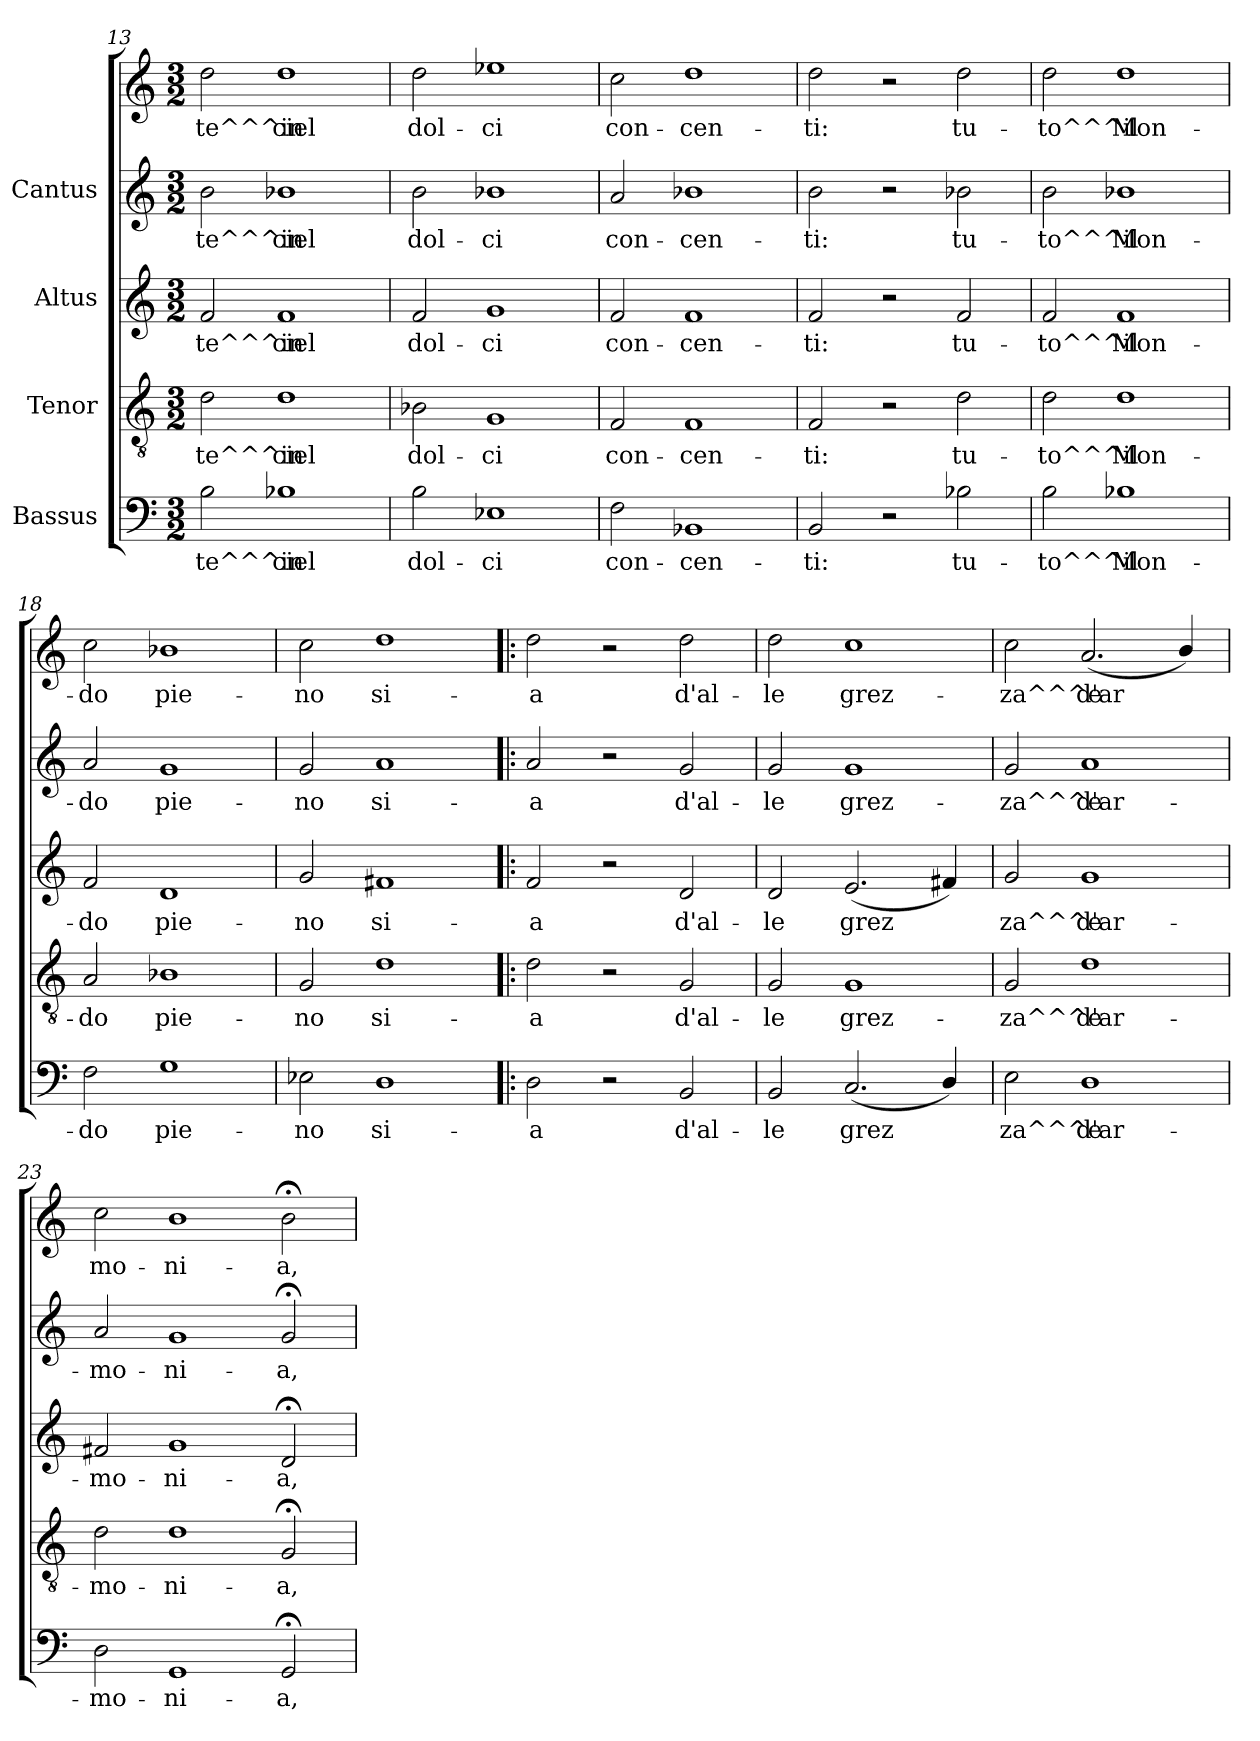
**kern	**text	**kern	**text	**kern	**text	**kern	**text	**kern	**text
*part4	*part4	*part3	*part3	*part2	*part2	*part1	*part1	*part1	*part1
*staff5	*staff5	*staff4	*staff4	*staff3	*staff3	*staff2	*staff2	*staff1	*staff1
*I"Bassus	*	*I"Tenor	*	*I"Altus	*	*I"Cantus	*	*	*
*clefF4	*	*clefGv2	*	*clefG2	*	*clefG2	*	*clefG2	*
*M3/2	*	*M3/2	*	*M3/2	*	*M3/2	*	*M3/2	*
=13	=13	=13	=13	=13	=13	=13	=13	=13	=13
!	!LO:LY:b:cj	!	!LO:LY:b:cj	!	!LO:LY:b:cj	!	!LO:LY:b:cj	!	!LO:LY:b:cj
2B\	-te^^^in	2d\	-te^^^in	2f/	-te^^^in	2b\	te^^^in	2dd\	-te^^^in
!	!LO:LY:b:cj	!	!LO:LY:b:cj	!	!LO:LY:b:cj	!	!LO:LY:b:cj	!	!LO:LY:b:cj
1B-X	ciel	1d	ciel	1f	ciel	1b-X	ciel	1dd	ciel
=14	=14	=14	=14	=14	=14	=14	=14	=14	=14
!	!LO:LY:b:cj	!	!LO:LY:b:cj	!	!LO:LY:b:cj	!	!LO:LY:b:cj	!	!LO:LY:b:cj
2B\	dol-	2B-X\	dol-	2f/	dol-	2b\	dol-	2dd\	dol-
!	!LO:LY:b:cj	!	!LO:LY:b:cj	!	!LO:LY:b:cj	!	!LO:LY:b:cj	!	!LO:LY:b:cj
1E-X	-ci	1G	-ci	1g	-ci	1b-X	-ci	1ee-X	-ci
!!LO:PB:g=z
=15	=15	=15	=15	=15	=15	=15	=15	=15	=15
!	!LO:LY:b:cj	!	!LO:LY:b:cj	!	!LO:LY:b:cj	!	!LO:LY:b:cj	!	!LO:LY:b:cj
2F\	con-	2F/	con-	2f/	con-	2a/	-con-	2cc\	con-
!	!LO:LY:b:cj	!	!LO:LY:b:cj	!	!LO:LY:b:cj	!	!LO:LY:b:cj	!	!LO:LY:b:cj
1BB-X	-cen-	1F	-cen-	1f	-cen-	1b-X	-cen-	1dd	-cen-
=16	=16	=16	=16	=16	=16	=16	=16	=16	=16
!	!LO:LY:b:cj	!	!LO:LY:b:cj	!	!LO:LY:b:cj	!	!LO:LY:b:cj	!	!LO:LY:b:cj
2BB/	-ti:	2F/	-ti:	2f/	-ti:	2b\	-ti:	2dd\	-ti:
2r	.	2r	.	2r	.	2r	.	2r	.
!	!LO:LY:b:cj	!	!LO:LY:b:cj	!	!LO:LY:b:cj	!	!LO:LY:b:cj	!	!LO:LY:b:cj
2B-X\	tu-	2d\	tu-	2f/	tu-	2b-X\	tu-	2dd\	tu-
=17	=17	=17	=17	=17	=17	=17	=17	=17	=17
!	!LO:LY:b:cj	!	!LO:LY:b:cj	!	!LO:LY:b:cj	!	!LO:LY:b:cj	!	!LO:LY:b:cj
2B\	-to^^^il	2d\	-to^^^il	2f/	-to^^^il	2b\	-to^^^il	2dd\	-to^^^il
!	!LO:LY:b:cj	!	!LO:LY:b:cj	!	!LO:LY:b:cj	!	!LO:LY:b:cj	!	!LO:LY:b:cj
1B-X	Mon-	1d	Mon-	1f	Mon-	1b-X	Mon-	1dd	Mon-
=18	=18	=18	=18	=18	=18	=18	=18	=18	=18
!	!LO:LY:b:cj	!	!LO:LY:b:cj	!	!LO:LY:b:cj	!	!LO:LY:b:cj	!	!LO:LY:b:cj
2F\	-do	2A/	-do	2f/	-do	2a/	-do	2cc\	-do
!	!LO:LY:b:cj	!	!LO:LY:b:cj	!	!LO:LY:b:cj	!	!LO:LY:b:cj	!	!LO:LY:b:cj
1G	pie-	1B-X	pie-	1d	pie-	1g	pie-	1b-X	pie-
=19	=19	=19	=19	=19	=19	=19	=19	=19	=19
!	!LO:LY:b:cj	!	!LO:LY:b:cj	!	!LO:LY:b:cj	!	!LO:LY:b:cj	!	!LO:LY:b:cj
2E-X\	-no	2G/	-no	2g/	-no	2g/	-no	2cc\	-no
!	!LO:LY:b:cj	!	!LO:LY:b:cj	!	!LO:LY:b:cj	!	!LO:LY:b:cj	!	!LO:LY:b:cj
1D	si-	1d	si-	1f#X	si-	1a	si-	1dd	si-
=20!|:	=20!|:	=20!|:	=20!|:	=20!|:	=20!|:	=20!|:	=20!|:	=20!|:	=20!|:
!	!LO:LY:b:cj	!	!LO:LY:b:cj	!	!LO:LY:b:cj	!	!LO:LY:b:cj	!	!LO:LY:b:cj
2D\	-a	2d\	-a	2f/	-a	2a/	-a	2dd\	-a
2r	.	2r	.	2r	.	2r	.	2r	.
!	!LO:LY:b:cj	!	!LO:LY:b:cj	!	!LO:LY:b:cj	!	!LO:LY:b:cj	!	!LO:LY:b:cj
2BB/	d'al-	2G/	d'al-	2d/	d'al-	2g/	d'al-	2dd\	d'al-
!!LO:LB:g=z
=21	=21	=21	=21	=21	=21	=21	=21	=21	=21
!	!LO:LY:b:cj	!	!LO:LY:b:cj	!	!LO:LY:b:cj	!	!LO:LY:b:cj	!	!LO:LY:b:cj
2BB/	-le	2G/	-le	2d/	-le	2g/	-le	2dd\	-le
!	!LO:LY:b:cj	!	!LO:LY:b:cj	!	!LO:LY:b:cj	!	!LO:LY:b:cj	!	!LO:LY:b:cj
(<2.C/	grez-	1G	grez-	(<2.e/	grez-	1g	grez-	1cc	grez-
!	!LO:LY:b:cj	!	!	!	!LO:LY:b:cj	!	!	!	!
4D/)	--	.	.	4f#X/)	--	.	.	.	.
=22	=22	=22	=22	=22	=22	=22	=22	=22	=22
!	!LO:LY:b:cj	!	!LO:LY:b:cj	!	!LO:LY:b:cj	!	!LO:LY:b:cj	!	!LO:LY:b:cj
2E\	-za^^^e	2G/	-za^^^e	2g/	-za^^^e	2g/	-za^^^e	2cc\	-za^^^e
!	!LO:LY:b:cj	!	!LO:LY:b:cj	!	!LO:LY:b:cj	!	!LO:LY:b:cj	!	!LO:LY:b:cj
1D	d'ar-	1d	d'ar-	1g	d'ar-	1a	d'ar-	(<2.a/	d'ar-
!	!	!	!	!	!	!	!	!	!LO:LY:b:cj
.	.	.	.	.	.	.	.	4b/)	--
=23	=23	=23	=23	=23	=23	=23	=23	=23	=23
!	!LO:LY:b:cj	!	!LO:LY:b:cj	!	!LO:LY:b:cj	!	!LO:LY:b:cj	!	!LO:LY:b:cj
2D\	-mo-	2d\	-mo-	2f#X/	-mo-	2a/	mo-	2cc\	-mo-
!	!LO:LY:b:cj	!	!LO:LY:b:cj	!	!LO:LY:b:cj	!	!LO:LY:b:cj	!	!LO:LY:b:cj
1GG	-ni-	1d	-ni-	1g	-ni-	1g	-ni-	1b	-ni-
!	!LO:LY:b:cj	!	!LO:LY:b:cj	!	!LO:LY:b:cj	!	!LO:LY:b:cj	!	!LO:LY:b:cj
2GG;</	-a,	2G;</	-a,	2d;</	-a,	2g;</	-a,	2b;<\	-a,
=	=	=	=	=	=	=	=	=	=
*-	*-	*-	*-	*-	*-	*-	*-	*-	*-
